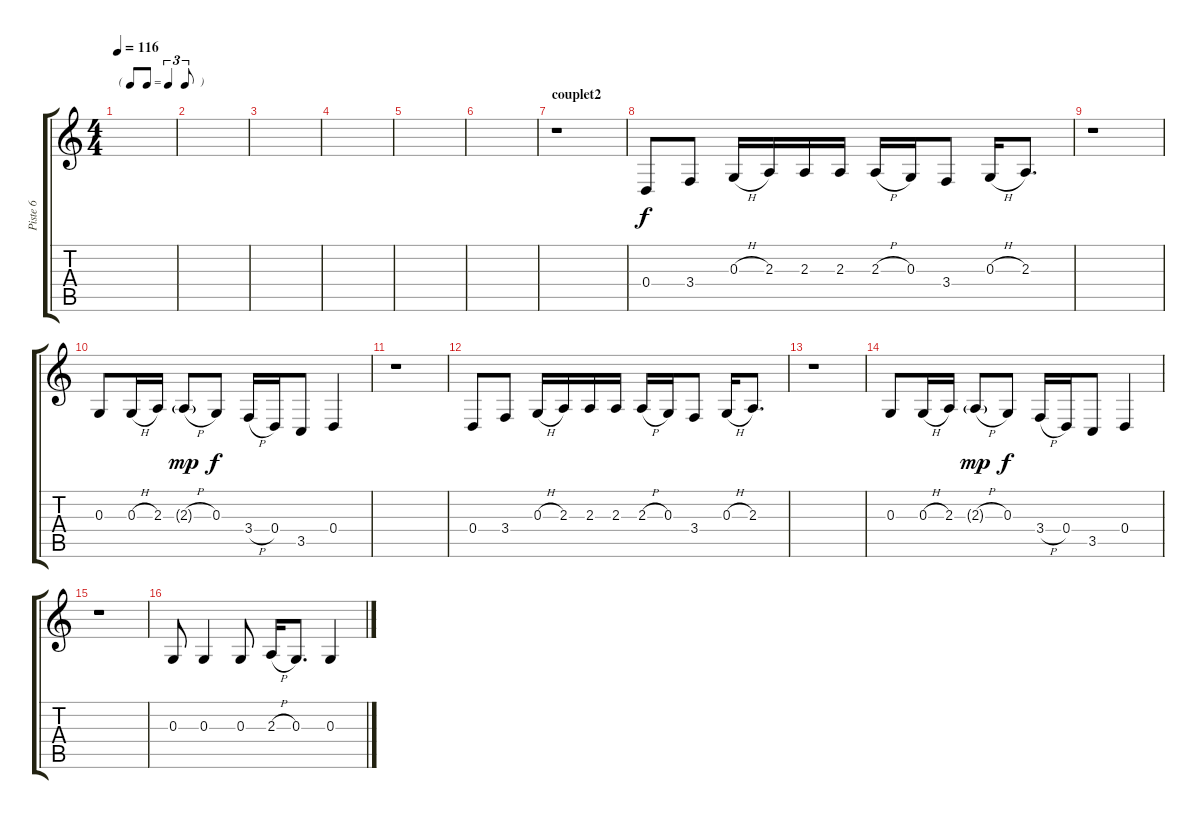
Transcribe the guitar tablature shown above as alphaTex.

\track ("Piste 6" "Piste 6") {instrument lead5charang}
\staff {score tabs}
\tuning (E4 B3 G3 D3 A2 E2) {hide}
\ts (4 4)
\tf triplet8th
\tempo 116
\clef g2
\ks c
|
|
|
|
|
|
\section ("" "couplet2")
r.1 |
0.4.8 3.4.8 0.3{h}.16 2.3.16 2.3.16 2.3.16 2.3{h}.16 0.3.16 3.4.8 0.3{h}.16 2.3.8{d} |
r.1 |
0.3.8 0.3{h}.16 2.3.16 2.3{h g}.8{dy mp} 0.3.8{dy f} 3.4{h}.16 0.4.16 3.5.8 0.4.4 |
r.1 |
0.4.8 3.4.8 0.3{h}.16 2.3.16 2.3.16 2.3.16 2.3{h}.16 0.3.16 3.4.8 0.3{h}.16 2.3.8{d} |
r.1 |
0.3.8 0.3{h}.16 2.3.16 2.3{h g}.8{dy mp} 0.3.8{dy f} 3.4{h}.16 0.4.16 3.5.8 0.4.4 |
r.1 |
0.3.8 0.3.4 0.3.8 2.3{h}.16 0.3.8{d} 0.3.4
